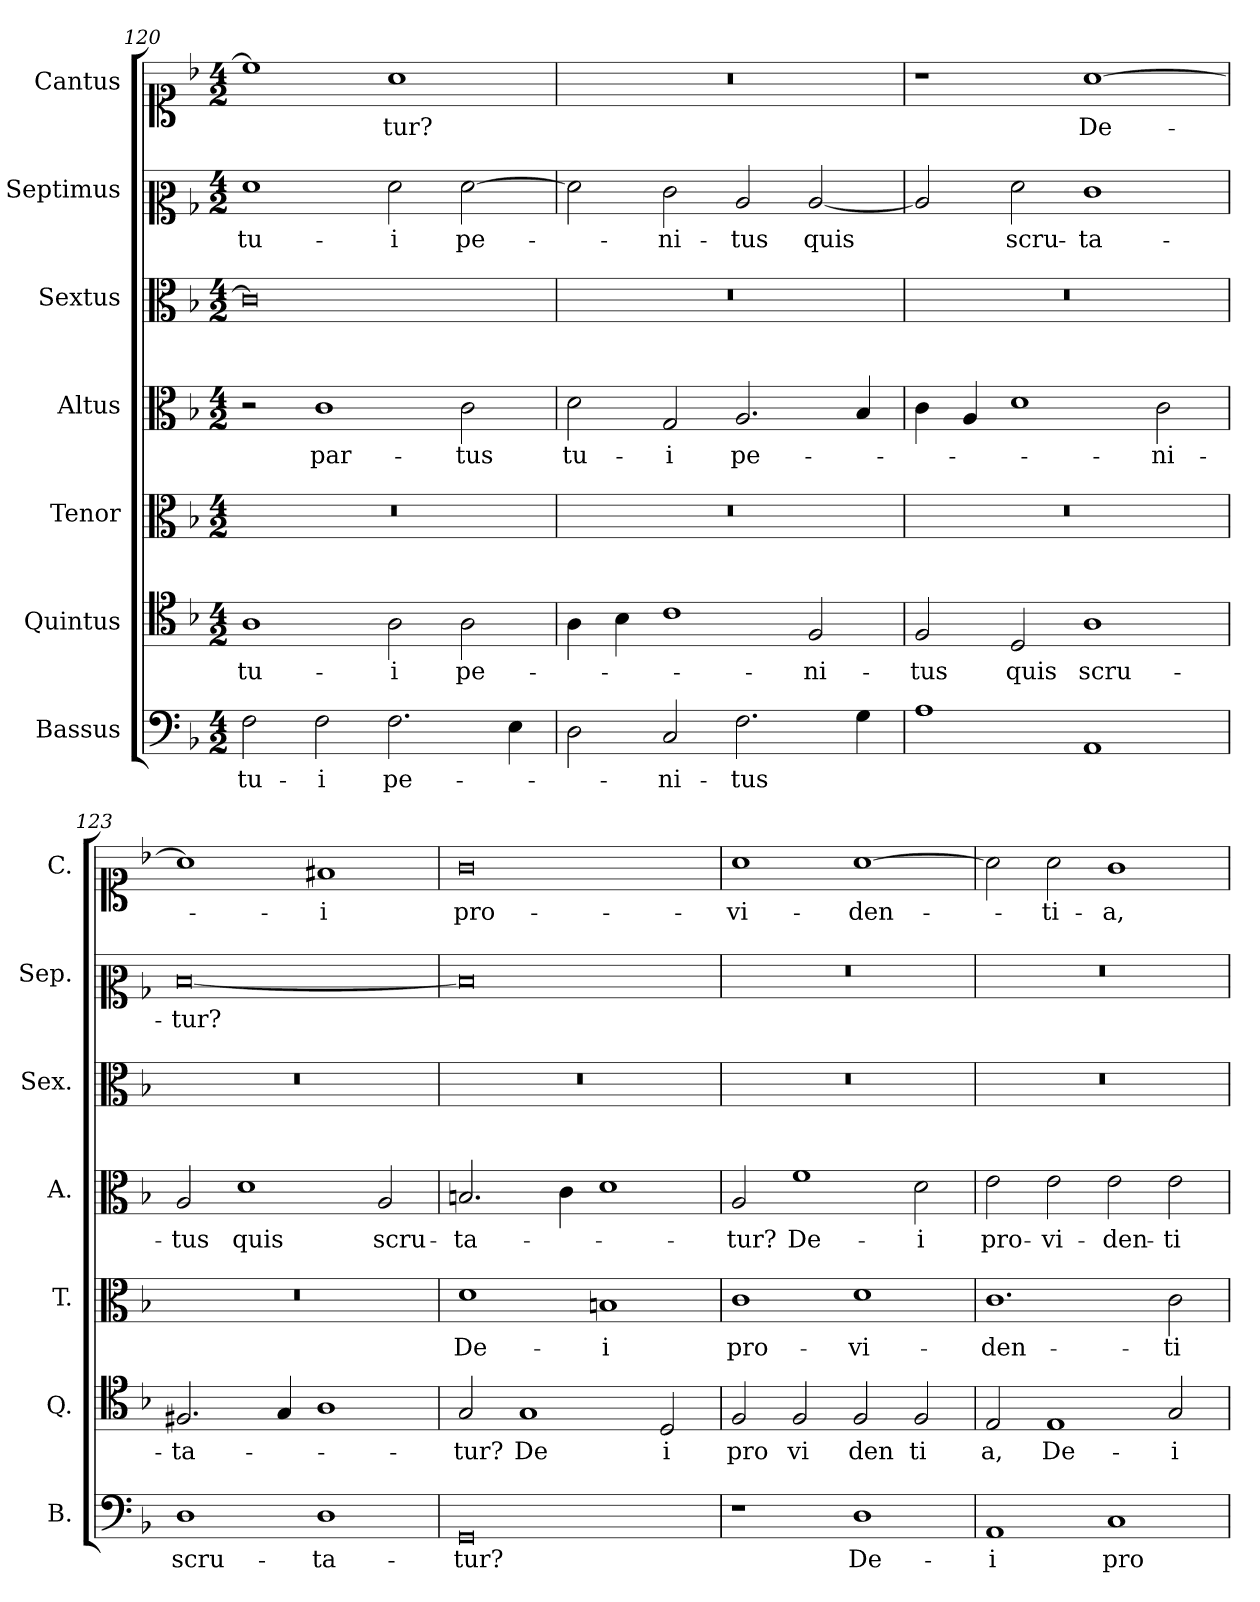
**kern	**text	**kern	**text	**kern	**text	**kern	**text	**kern	**kern	**text	**kern	**text
*part7	*part7	*part6	*part6	*part5	*part5	*part4	*part4	*part3	*part2	*part2	*part1	*part1
*staff7	*staff7	*staff6	*staff6	*staff5	*staff5	*staff4	*staff4	*staff3	*staff2	*staff2	*staff1	*staff1
*I"Bassus	*	*I"Quintus	*	*I"Tenor	*	*I"Altus	*	*I"Sextus	*I"Septimus	*	*I"Cantus	*
*I'B.	*	*I'Q.	*	*I'T.	*	*I'A.	*	*I'Sex.	*I'Sep.	*	*I'C.	*
*clefF4	*	*clefC4	*	*clefC3	*	*clefC3	*	*clefC3	*clefC2	*	*clefC1	*
*k[b-]	*	*k[b-]	*	*k[b-]	*	*k[b-]	*	*k[b-]	*k[b-]	*	*k[b-]	*
*F:	*	*F:	*	*F:	*	*F:	*	*F:	*F:	*	*F:	*
*M4/2	*	*M4/2	*	*M4/2	*	*M4/2	*	*M4/2	*M4/2	*	*M4/2	*
=120	=120	=120	=120	=120	=120	=120	=120	=120	=120	=120	=120	=120
2F\	tu-	1A	tu-	0r	.	2r	.	0c]	1f	tu-	1cc]	.
2F\	-i	.	.	.	.	1c	par-	.	.	.	.	.
2.F\	pe-	2A\	-i	.	.	.	.	.	2f\	-i	1a	-tur?
.	.	2A\	pe-	.	.	2c\	-tus	.	[2f\	pe-	.	.
4E\	.	.	.	.	.	.	.	.	.	.	.	.
=121	=121	=121	=121	=121	=121	=121	=121	=121	=121	=121	=121	=121
2D\	.	4A\	.	0r	.	2d\	tu-	0r	2f\]	.	0r	.
.	.	4B-\	.	.	.	.	.	.	.	.	.	.
2C/	-ni-	1c	.	.	.	2G/	-i	.	2e\	-ni-	.	.
2.F\	-tus	.	.	.	.	2.A/	pe-	.	2c/	-tus	.	.
.	.	2F/	-ni-	.	.	.	.	.	[2c/	quis	.	.
4G\	.	.	.	.	.	4B-/	.	.	.	.	.	.
=122	=122	=122	=122	=122	=122	=122	=122	=122	=122	=122	=122	=122
1A	.	2F/	-tus	0r	.	4c\	.	0r	2c/]	.	1r	.
.	.	.	.	.	.	4A/	.	.	.	.	.	.
.	.	2D/	quis	.	.	1d	.	.	2f\	scru-	.	.
1AA	.	1A	scru-	.	.	.	.	.	1e	-ta-	[1a	De-
.	.	.	.	.	.	2c\	ni-	.	.	.	.	.
=123	=123	=123	=123	=123	=123	=123	=123	=123	=123	=123	=123	=123
1D	scru-	2.F#X/	-ta-	0r	.	2A/	-tus	0r	[0d	-tur?	1a]	.
.	.	.	.	.	.	1d	quis	.	.	.	.	.
.	.	4G/	.	.	.	.	.	.	.	.	.	.
1D	-ta-	1A	.	.	.	.	.	.	.	.	1f#X	-i
.	.	.	.	.	.	2A/	scru-	.	.	.	.	.
=124	=124	=124	=124	=124	=124	=124	=124	=124	=124	=124	=124	=124
0GG	-tur?	2G/	-tur?	1d	De-	2.Bn/	-ta-	0r	0d]	.	0g	pro-
.	.	1G	De	.	.	.	.	.	.	.	.	.
.	.	.	.	.	.	4c\	.	.	.	.	.	.
.	.	.	.	1Bn	-i	1d	.	.	.	.	.	.
.	.	2D/	i	.	.	.	.	.	.	.	.	.
!!LO:PB:g=z
=125	=125	=125	=125	=125	=125	=125	=125	=125	=125	=125	=125	=125
1r	.	2F/	pro	1c	pro-	2A/	-tur?	0r	0r	.	1a	-vi-
.	.	2F/	vi	.	.	1f	De-	.	.	.	.	.
1D	De-	2F/	den	1d	-vi-	.	.	.	.	.	[1a	-den-
.	.	2F/	ti	.	.	2d\	-i	.	.	.	.	.
=126	=126	=126	=126	=126	=126	=126	=126	=126	=126	=126	=126	=126
1AA	-i	2E/	a,	1.c	-den-	2e\	pro-	0r	0r	.	2a\]	.
.	.	1E	De-	.	.	2e\	-vi-	.	.	.	2a\	-ti-
1C	pro-	.	.	.	.	2e\	-den-	.	.	.	1g	-a,
.	.	2G/	-i	2c\	-ti-	2e\	-ti-	.	.	.	.	.
=	=	=	=	=	=	=	=	=	=	=	=	=
*-	*-	*-	*-	*-	*-	*-	*-	*-	*-	*-	*-	*-
